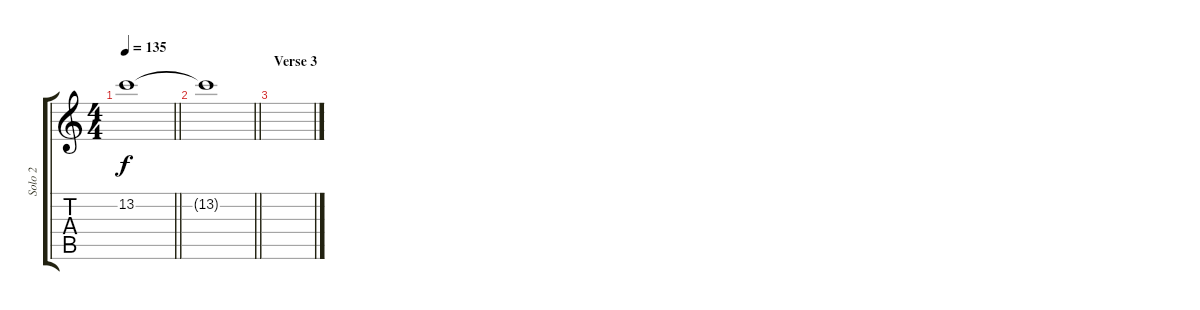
\track ("Solo 2" "Solo 2") {instrument overdrivenguitar}
\staff {score tabs}
\tuning (E4 B3 G3 D3 A2 E2) {hide}
\ts (4 4)
\tempo 135
\clef g2
\barLineRight lightlight
\ks c
13.2.1{dy f} |
\barLineRight lightlight
13.2{t}.1{volume 9} |
\section ("" "Verse 3")
